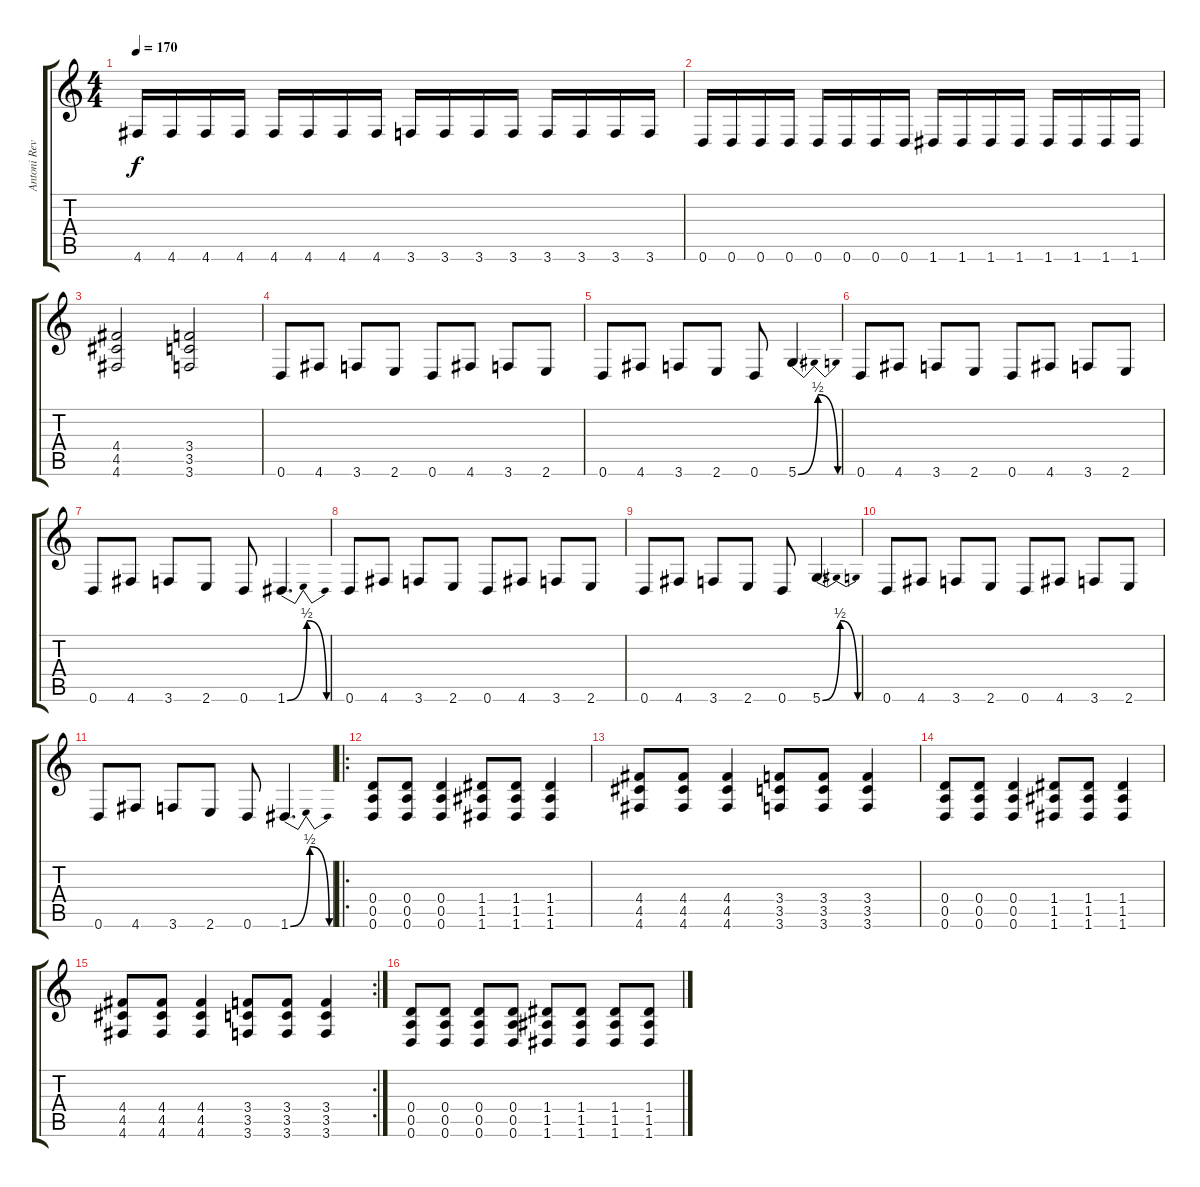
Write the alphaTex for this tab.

\track ("Antoni Revenson" "Antoni Rev") {instrument distortionguitar}
\staff {score tabs}
\tuning (E4 B3 G3 D3 A2 D2) {hide}
\ts (4 4)
\tempo 170
\clef g2
\ks c
4.6.16{dy f} 4.6.16 4.6.16 4.6.16 4.6.16 4.6.16 4.6.16 4.6.16 3.6.16 3.6.16 3.6.16 3.6.16 3.6.16 3.6.16 3.6.16 3.6.16 |
0.6.16 0.6.16 0.6.16 0.6.16 0.6.16 0.6.16 0.6.16 0.6.16 1.6.16 1.6.16 1.6.16 1.6.16 1.6.16 1.6.16 1.6.16 1.6.16 |
(4.4 4.5 4.6).2 (3.4 3.5 3.6).2 |
0.6.8 4.6.8 3.6.8 2.6.8 0.6.8 4.6.8 3.6.8 2.6.8 |
0.6.8 4.6.8 3.6.8 2.6.8 0.6.8 5.6{be (bendrelease 0 0 30 2 30 2 60 0)}.4{d} |
0.6.8 4.6.8 3.6.8 2.6.8 0.6.8 4.6.8 3.6.8 2.6.8 |
0.6.8 4.6.8 3.6.8 2.6.8 0.6.8 1.6{be (bendrelease 0 0 30 2 30 2 60 0)}.4{d} |
0.6.8 4.6.8 3.6.8 2.6.8 0.6.8 4.6.8 3.6.8 2.6.8 |
0.6.8 4.6.8 3.6.8 2.6.8 0.6.8 5.6{be (bendrelease 0 0 30 2 30 2 60 0)}.4{d} |
0.6.8 4.6.8 3.6.8 2.6.8 0.6.8 4.6.8 3.6.8 2.6.8 |
0.6.8 4.6.8 3.6.8 2.6.8 0.6.8 1.6{be (bendrelease 0 0 30 2 30 2 60 0)}.4{d} |
\ro
(0.4 0.5 0.6).8 (0.4 0.5 0.6).8 (0.4 0.5 0.6).4 (1.4 1.5 1.6).8 (1.4 1.5 1.6).8 (1.4 1.5 1.6).4 |
(4.4 4.5 4.6).8 (4.4 4.5 4.6).8 (4.4 4.5 4.6).4 (3.4 3.5 3.6).8 (3.4 3.5 3.6).8 (3.4 3.5 3.6).4 |
(0.4 0.5 0.6).8 (0.4 0.5 0.6).8 (0.4 0.5 0.6).4 (1.4 1.5 1.6).8 (1.4 1.5 1.6).8 (1.4 1.5 1.6).4 |
\rc 2
(4.4 4.5 4.6).8 (4.4 4.5 4.6).8 (4.4 4.5 4.6).4 (3.4 3.5 3.6).8 (3.4 3.5 3.6).8 (3.4 3.5 3.6).4 |
(0.4 0.5 0.6).8 (0.4 0.5 0.6).8 (0.4 0.5 0.6).8 (0.4 0.5 0.6).8 (1.4 1.5 1.6).8 (1.4 1.5 1.6).8 (1.4 1.5 1.6).8 (1.4 1.5 1.6).8
